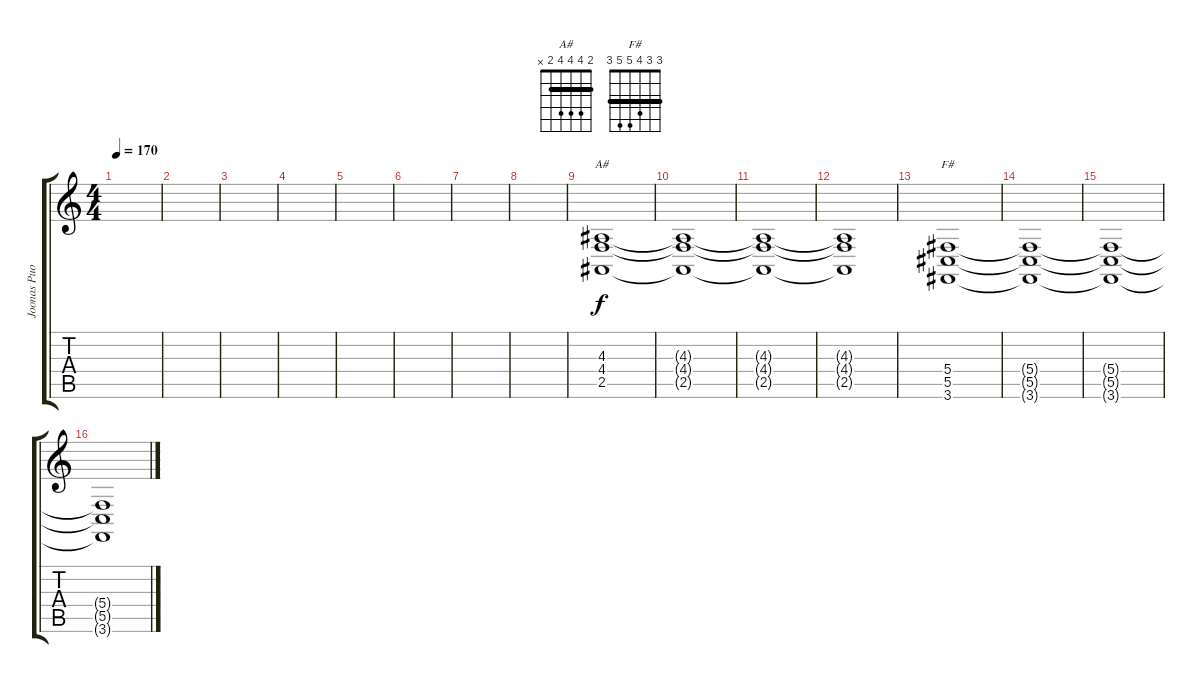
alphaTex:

\track ("Joonas Puolakka" "Joonas Puo") {instrument stringensemble1}
\staff {score tabs}
\tuning (Eb4 Bb3 Gb3 Db3 Ab2 Eb2) {hide}
\chord ("A#" 2 4 4 4 2 x) {barre 2}
\chord ("F#" 3 3 4 5 5 3) {barre 3}
\ts (4 4)
\tempo 170
\clef g2
\ks c
|
|
|
|
|
|
|
|
(4.3 4.4 2.5).1{ch "A#"} |
(4.3{t} 4.4{t} 2.5{t}).1 |
(4.3{t} 4.4{t} 2.5{t}).1 |
(4.3{t} 4.4{t} 2.5{t}).1 |
(5.4 5.5 3.6).1{ch "F#"} |
(5.4{t} 5.5{t} 3.6{t}).1 |
(5.4{t} 5.5{t} 3.6{t}).1 |
(5.4{t} 5.5{t} 3.6{t}).1
